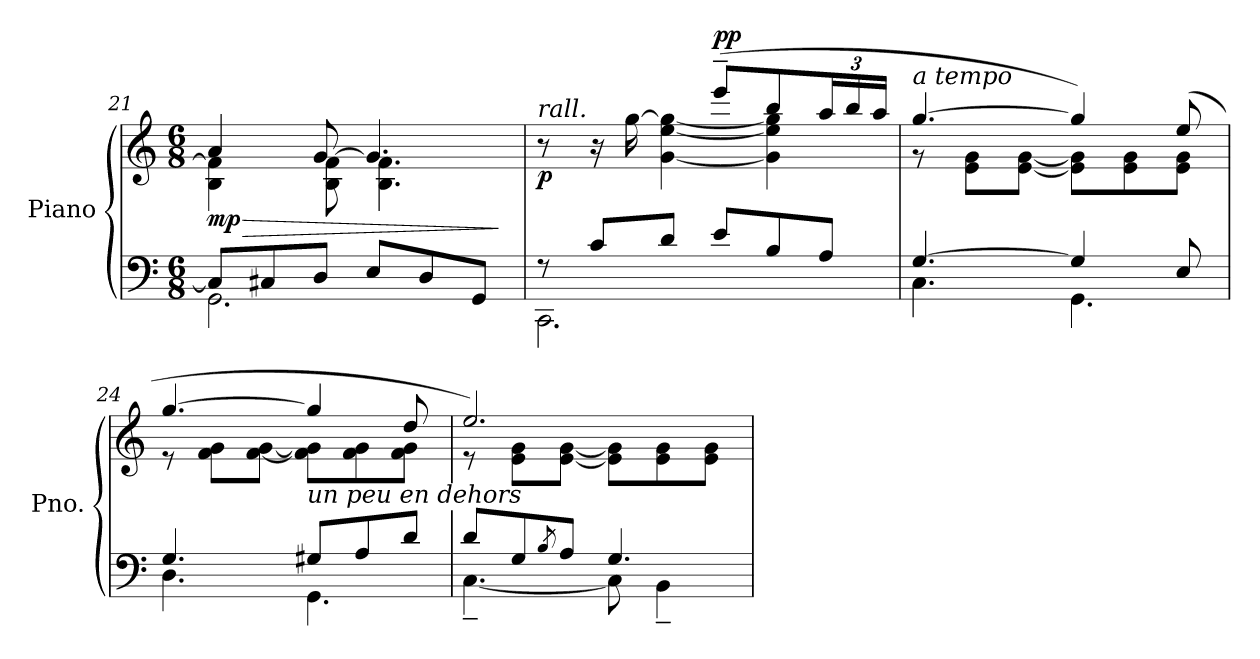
**kern	**kern	**dynam
*part1	*part1	*part1
*staff2	*staff1	*staff1/2
*I"Piano	*	*
*I'Pno.	*	*
!!LO:LB:g=z
*clefF4	*clefG2	*
*k[]	*k[]	*
*M6/8	*M6/8	*
=21	=21	=21
*^	*	*
!	!	!	!LO:HP:b
*	*	*^	*
!	!	!	!	!LO:DY:n=1:b
8C#/L]	2.GG\	4a/	4B\ 4fn\]	> mp
8C#X/	.	.	.	.
8D/J	.	[8g/	8B\ 8f\	.
8E/L	.	4.g/]	4.B\ 4.f\	.
8D/	.	.	.	.
8GG/J	.	.	.	.
*v	*v	*	*	*
*	*v	*v	*
.	.	]
=22	=22	=22
*^	*^	*
!	!	!LO:TX:a:i:t=rall.	!	!
!	!	!	!	!LO:DY:b
8r	2.CC\	4.rddyy	8r	p
*	*	*MM84	*	*
8c/L	.	.	16r	.
.	.	.	[16gg\	.
8d/J	.	.	[4g\ [4ee\ 4gg\_	.
*	*	*MM75	*	*
!	!	!	!	!LO:DY:a
8e/L	.	(8eee~/L	.	pp
8B/	.	8bb/	4g\] 4ee\] 4gg\]	.
*	*	*Xbrackettup	*	*
*	*	*MM66	*	*
8A/J	.	24aa/L	.	.
.	.	24bb/	.	.
.	.	24aa/JJ	.	.
=23	=23	=23	=23	=23
*	*	*MM84	*	*
!	!	!LO:TX:a:i:t=a tempo	!	!
[4.G/	4.C\	[4.gg/	8r	.
*	*	*MM90	*	*
.	.	.	8e\ 8g\L	.
.	.	.	[8e\ [8g\J	.
*	*	*MM84	*	*
4G/]	4.GG\	4gg/])	8e\] 8g\]L	.
*	*	*MM90	*	*
.	.	.	8e\ 8g\	.
8E/	.	(8ee/	8e\ 8g\J	.
=24	=24	=24	=24	=24
*	*	*MM84	*	*
4.G/	4.D\	[4.gg/	8r	.
*	*	*MM90	*	*
.	.	.	8f\ 8g\L	.
.	.	.	[8f\ [8g\J	.
*	*	*MM84	*	*
!LO:TX:a:i:t=un peu en dehors	!	!	!	!
8G#X/L	4.GG\	4gg/]	8f\] 8g\]L	.
*	*	*MM90	*	*
8A/	.	.	8f\ 8g\	.
8d/J	.	8dd/	8f\ 8g\J	.
=25	=25	=25	=25	=25
*	*	*MM84	*	*
8d/L	[4.C~\	2.ee/)	8r	.
*	*	*MM90	*	*
8G/	.	.	8e\ 8g\L	.
8qB/	.	.	.	.
8A/J	.	.	[8e\ [8g\J	.
*	*	*MM84	*	*
4.G/	8C\]	.	8e\] 8g\]L	.
*	*	*MM90	*	*
.	4BB~\	.	8e\ 8g\	.
.	.	.	8e\ 8g\J	.
*v	*v	*	*	*
*	*v	*v	*
=	=	=
*-	*-	*-
